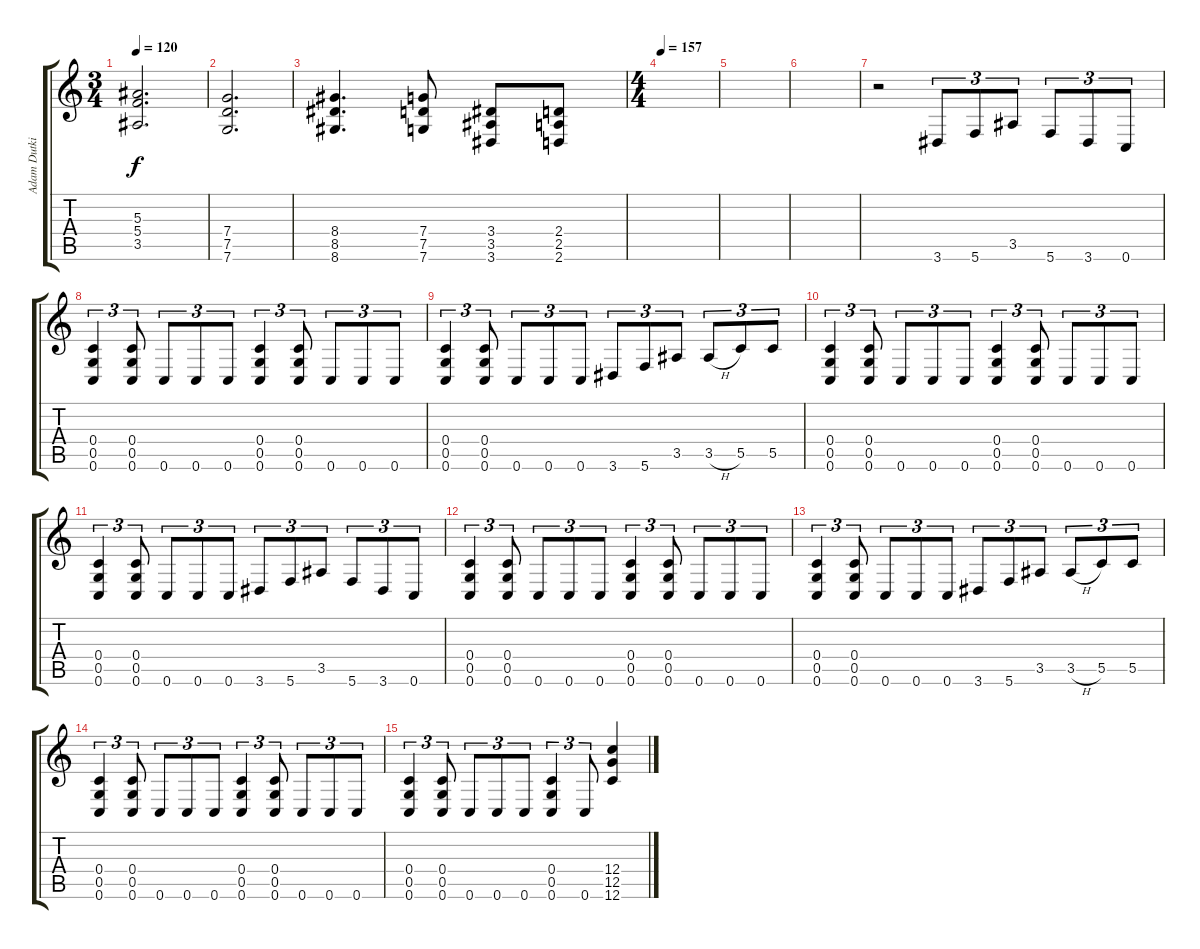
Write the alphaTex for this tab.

\track ("Adam Dutkiewicz Rhythm" "Adam Dutki") {instrument distortionguitar}
\staff {score tabs}
\tuning (D4 A3 F3 C3 G2 C2) {hide}
\ts (3 4)
\tempo 120
\clef g2
\ks c
(5.3 5.4 3.5).2{d dy f} |
(7.4 7.5 7.6).2{d} |
(8.4 8.5 8.6).4{d} (7.4 7.5 7.6).8 (3.4 3.5 3.6).8 (2.4 2.5 2.6).8 |
\ts (4 4)
\tempo 157
|
|
|
r.2 3.6.8{tu (3 2)} 5.6.8{tu (3 2)} 3.5.8{tu (3 2)} 5.6.8{tu (3 2)} 3.6.8{tu (3 2)} 0.6.8{tu (3 2)} |
(0.4 0.5 0.6).4{tu (3 2)} (0.4 0.5 0.6).8{tu (3 2)} 0.6.8{tu (3 2)} 0.6.8{tu (3 2)} 0.6.8{tu (3 2)} (0.4 0.5 0.6).4{tu (3 2)} (0.4 0.5 0.6).8{tu (3 2)} 0.6.8{tu (3 2)} 0.6.8{tu (3 2)} 0.6.8{tu (3 2)} |
(0.4 0.5 0.6).4{tu (3 2)} (0.4 0.5 0.6).8{tu (3 2)} 0.6.8{tu (3 2)} 0.6.8{tu (3 2)} 0.6.8{tu (3 2)} 3.6.8{tu (3 2)} 5.6.8{tu (3 2)} 3.5.8{tu (3 2)} 3.5{h}.8{tu (3 2)} 5.5.8{tu (3 2)} 5.5.8{tu (3 2)} |
(0.4 0.5 0.6).4{tu (3 2)} (0.4 0.5 0.6).8{tu (3 2)} 0.6.8{tu (3 2)} 0.6.8{tu (3 2)} 0.6.8{tu (3 2)} (0.4 0.5 0.6).4{tu (3 2)} (0.4 0.5 0.6).8{tu (3 2)} 0.6.8{tu (3 2)} 0.6.8{tu (3 2)} 0.6.8{tu (3 2)} |
(0.4 0.5 0.6).4{tu (3 2)} (0.4 0.5 0.6).8{tu (3 2)} 0.6.8{tu (3 2)} 0.6.8{tu (3 2)} 0.6.8{tu (3 2)} 3.6.8{tu (3 2)} 5.6.8{tu (3 2)} 3.5.8{tu (3 2)} 5.6.8{tu (3 2)} 3.6.8{tu (3 2)} 0.6.8{tu (3 2)} |
(0.4 0.5 0.6).4{tu (3 2)} (0.4 0.5 0.6).8{tu (3 2)} 0.6.8{tu (3 2)} 0.6.8{tu (3 2)} 0.6.8{tu (3 2)} (0.4 0.5 0.6).4{tu (3 2)} (0.4 0.5 0.6).8{tu (3 2)} 0.6.8{tu (3 2)} 0.6.8{tu (3 2)} 0.6.8{tu (3 2)} |
(0.4 0.5 0.6).4{tu (3 2)} (0.4 0.5 0.6).8{tu (3 2)} 0.6.8{tu (3 2)} 0.6.8{tu (3 2)} 0.6.8{tu (3 2)} 3.6.8{tu (3 2)} 5.6.8{tu (3 2)} 3.5.8{tu (3 2)} 3.5{h}.8{tu (3 2)} 5.5.8{tu (3 2)} 5.5.8{tu (3 2)} |
(0.4 0.5 0.6).4{tu (3 2)} (0.4 0.5 0.6).8{tu (3 2)} 0.6.8{tu (3 2)} 0.6.8{tu (3 2)} 0.6.8{tu (3 2)} (0.4 0.5 0.6).4{tu (3 2)} (0.4 0.5 0.6).8{tu (3 2)} 0.6.8{tu (3 2)} 0.6.8{tu (3 2)} 0.6.8{tu (3 2)} |
(0.4 0.5 0.6).4{tu (3 2)} (0.4 0.5 0.6).8{tu (3 2)} 0.6.8{tu (3 2)} 0.6.8{tu (3 2)} 0.6.8{tu (3 2)} (0.4 0.5 0.6).4{tu (3 2)} 0.6.8{tu (3 2)} (12.4 12.5 12.6).4
